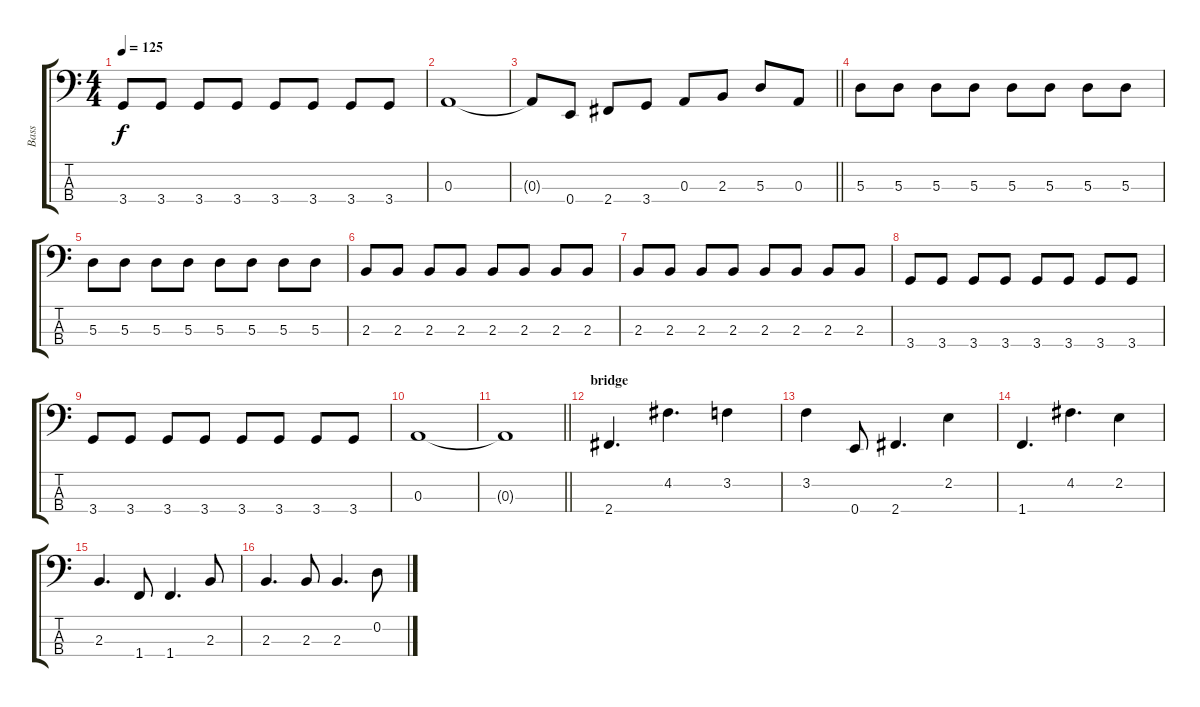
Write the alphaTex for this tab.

\track ("Bass" "Bass") {instrument electricbassfinger}
\staff {score tabs}
\tuning (G2 D2 A1 E1) {hide}
\ts (4 4)
\tempo 125
\clef f4
\ks c
3.4.8{dy f} 3.4.8 3.4.8 3.4.8 3.4.8 3.4.8 3.4.8 3.4.8 |
0.3.1 |
\barLineRight lightlight
0.3{t}.8 0.4.8 2.4.8 3.4.8 0.3.8 2.3.8 5.3.8 0.3.8 |
5.3.8 5.3.8 5.3.8 5.3.8 5.3.8 5.3.8 5.3.8 5.3.8 |
5.3.8 5.3.8 5.3.8 5.3.8 5.3.8 5.3.8 5.3.8 5.3.8 |
2.3.8 2.3.8 2.3.8 2.3.8 2.3.8 2.3.8 2.3.8 2.3.8 |
2.3.8 2.3.8 2.3.8 2.3.8 2.3.8 2.3.8 2.3.8 2.3.8 |
3.4.8 3.4.8 3.4.8 3.4.8 3.4.8 3.4.8 3.4.8 3.4.8 |
3.4.8 3.4.8 3.4.8 3.4.8 3.4.8 3.4.8 3.4.8 3.4.8 |
0.3.1 |
\barLineRight lightlight
0.3{t}.1 |
\section ("" "bridge")
2.4.4{d} 4.2.4{d} 3.2.4 |
3.2.4 0.4.8 2.4.4{d} 2.2.4 |
1.4.4{d} 4.2.4{d} 2.2.4 |
2.3.4{d} 1.4.8 1.4.4{d} 2.3.8 |
2.3.4{d} 2.3.8 2.3.4{d} 0.2.8
